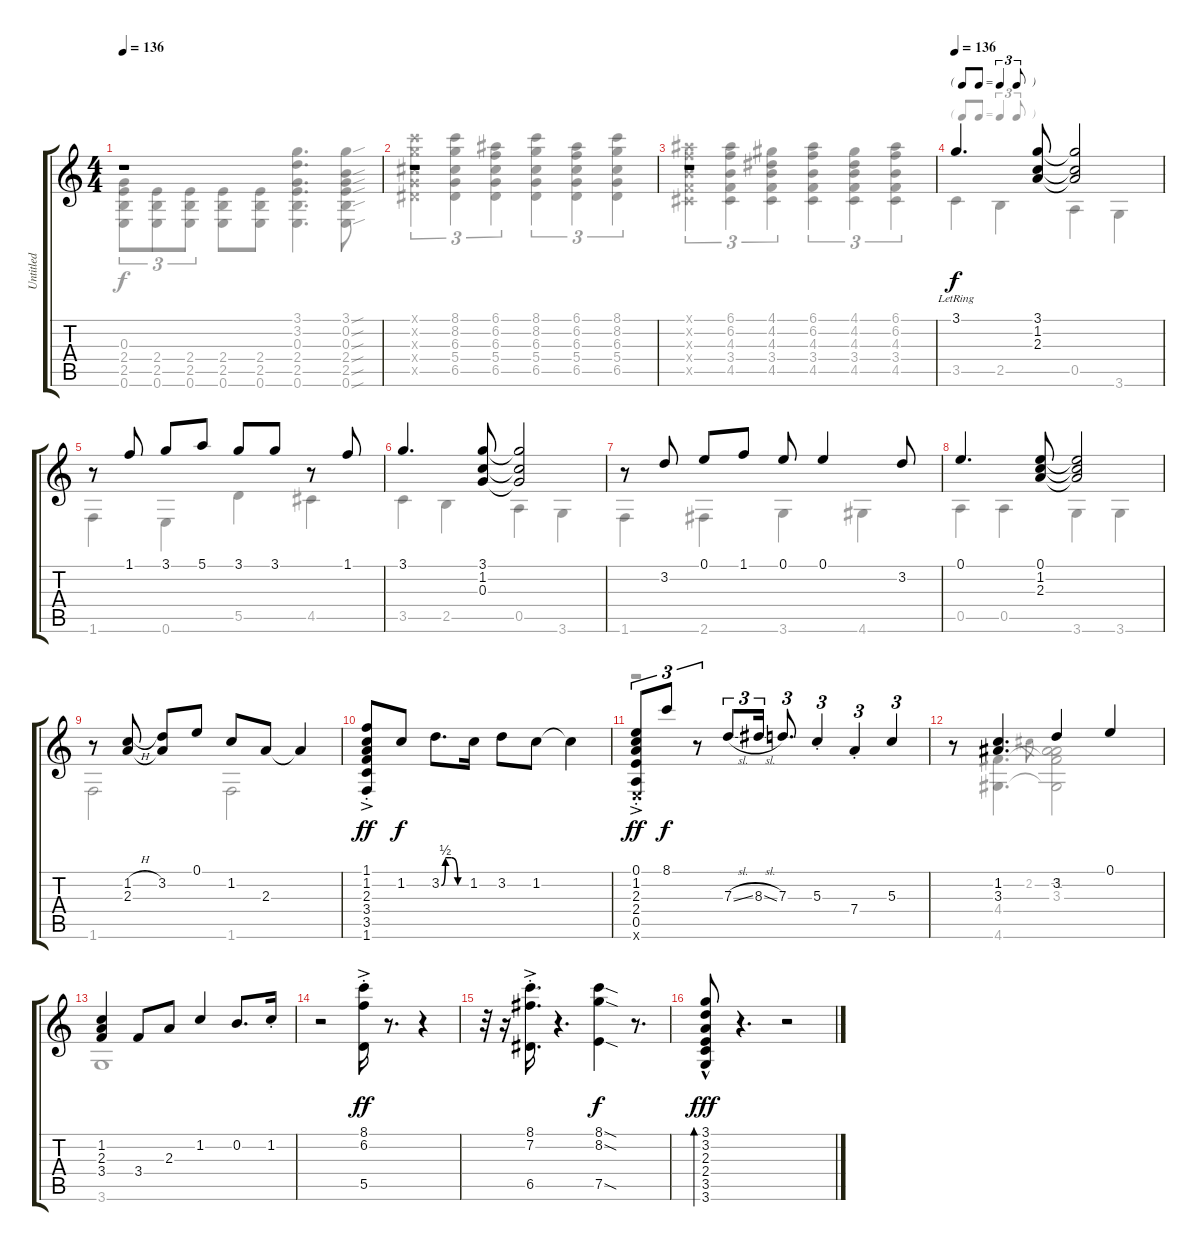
\track ("Untitled" "Untitled") {instrument acousticguitarsteel}
\staff {score tabs}
\tuning (E4 B3 G3 D3 A2 E2) {hide}
\voice
\ts (4 4)
\tempo 136
\clef g2
\ks c
r.1{dy f} |
r.1 |
r.1 |
\tf triplet8th
\tempo 136
3.1{lr}.4{d} (3.1 1.2 2.3).8 (3.1{t} 1.2{t} 2.3{t}).2 |
r.8 1.1.8 3.1.8 5.1.8 3.1.8 3.1.8 r.8 1.1.8 |
3.1.4{d} (3.1 1.2 0.3).8 (3.1{t} 1.2{t} 0.3{t}).2 |
r.8 3.2.8 0.1.8 1.1.8 0.1.8 0.1.4 3.2.8 |
0.1.4{d} (0.1 1.2 2.3).8 (0.1{t} 1.2{t} 2.3{t}).2 |
r.8 (1.2{h} 2.3).8 (3.2 2.3{t}).8 0.1.8 1.2.8 2.3.8 2.3{t}.4 |
(1.1{ac st} 1.2{ac st} 2.3{ac st} 3.4{ac st} 3.5{ac st} 1.6{ac st}).8{dy ff} 1.2.8{dy f} 3.2{be (custom 0 0 10 2 25 2 40 0 60 0)}.8{d} 1.2.16 3.2.8 1.2.8 1.2{t}.4 |
(0.1{ac st} 1.2{ac st} 2.3{ac st} 2.4{ac st} 0.5{ac st} 0.6{ac st x}).8{tu (3 2) dy ff} 8.1.8{tu (3 2) dy f} r.8{tu (3 2)} 7.3{sl}.8{tu (3 2)} 8.3{sl}.16{tu (3 2)} 7.3.8{d tu (3 2)} 5.3{st}.4{tu (3 2)} 7.4{st}.4{tu (3 2)} 5.3.4{tu (3 2)} |
r.8 (1.2 3.3).4{d} 3.2.4 0.1.4 |
(1.2 2.3 3.4).4 3.4.8 2.3.8 1.2.4 0.2.8{d} 1.2{st}.16 |
r.2 (8.1{ac st} 6.2{ac st} 5.5{ac st}).16{dy ff} r.8{d} r.4 |
r.32 r.16 (8.1{ac st} 7.2{ac st} 6.5{ac st}).16{d} r.4{d} (8.1{sod} 8.2{sod} 7.5{sod}).4{dy f} r.8{d} |
(3.1{hac} 3.2{hac} 2.3{hac} 2.4{hac} 3.5{hac} 3.6{hac}).8{bd 30 dy fff} r.4{d} r.2
\voice
\clef g2
\ottava regular
\simile none
\ks c
(0.3 2.4 2.5 0.6).8{tu (3 2) dy f} (2.4 2.5 0.6).8{tu (3 2)} (2.4 2.5 0.6).8{tu (3 2)} (2.4 2.5 0.6).8 (2.4 2.5 0.6).8 (3.1 3.2 0.3 2.4 2.5 0.6).4{d} (3.1{sou} 0.2{sou} 0.3{sou} 2.4{sou} 2.5{sou} 0.6{sou}).8 |
(8.1{x} 8.2{x} 6.3{x} 5.4{x} 6.5{x}).4{tu (3 2)} (8.1 8.2 6.3 5.4 6.5).4{tu (3 2)} (6.1 6.2 6.3 5.4 6.5).4{tu (3 2)} (8.1 8.2 6.3 5.4 6.5).4{tu (3 2)} (6.1 6.2 6.3 5.4 6.5).4{tu (3 2)} (8.1 8.2 6.3 5.4 6.5).4{tu (3 2)} |
(6.1{x} 6.2{x} 4.3{x} 3.4{x} 4.5{x}).4{tu (3 2)} (6.1 6.2 4.3 3.4 4.5).4{tu (3 2)} (4.1 4.2 4.3 3.4 4.5).4{tu (3 2)} (6.1 6.2 4.3 3.4 4.5).4{tu (3 2)} (4.1 4.2 4.3 3.4 4.5).4{tu (3 2)} (6.1 6.2 4.3 3.4 4.5).4{tu (3 2)} |
3.5.4 2.5.4 0.5.4 3.6.4 |
1.6.4 0.6.4 5.5.4 4.5.4 |
3.5.4 2.5.4 0.5.4 3.6.4 |
1.6.4 2.6.4 3.6.4 4.6.4 |
0.5.4 0.5.4 3.6.4 3.6.4 |
1.6.2 1.6.2 |
|
r.1 |
r.8 (4.4 4.6).4{d} 2.2.8{gr} (-1.2 3.3 4.4{t} 4.6{t}).2 |
3.6.1 |
|
|
